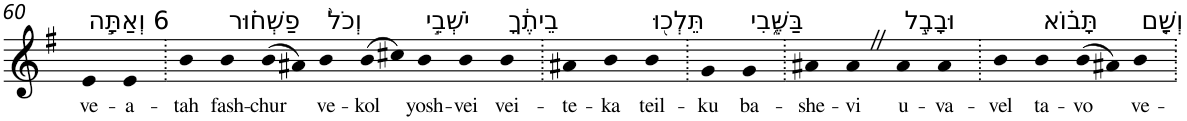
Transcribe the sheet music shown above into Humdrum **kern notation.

**kern	**text
*part1	*part1
*staff1	*staff1
*I"Piano	*
*I'Pno	*
!!LO:PB:g=z
*clefG2	*
*k[f#]	*
*G:	*
=60	=60
!LO:TX:a:t=6 וְאַתָּ֣ה	!
!	!LO:LY:b
4e	ve-
!	!LO:LY:b
4e	-a-
=61.	=61.
!	!LO:LY:b
4b	-tah
!LO:TX:a:t=פַשְׁח֗וּר	!
!	!LO:LY:b
4b	fash-
!	!LO:LY:b
(>8b	-chur
8a#X)	.
!LO:TX:a:t=וְכֹל֙	!
!	!LO:LY:b
4b	ve-
!	!LO:LY:b
(>8b	-kol
8cc#X)	.
!LO:TX:a:t=יֹשְׁבֵ֣י	!
!	!LO:LY:b
4b	yosh-
!	!LO:LY:b
4b	-vei
!LO:TX:a:t=בֵיתֶ֔ךָ	!
!	!LO:LY:b
4b	vei-
=62.	=62.
!	!LO:LY:b
4a#X	-te-
!	!LO:LY:b
4b	-ka
!LO:TX:a:t=תֵּלְכ֖וּ	!
!	!LO:LY:b
4b	teil-
=63.	=63.
!	!LO:LY:b
4g	-ku
!LO:TX:a:t=בַּשֶּׁ֑בִי	!
!	!LO:LY:b
4g	ba-
=64.	=64.
!	!LO:LY:b
4a#X	-she-
!	!LO:LY:b
4a#Z	-vi
!LO:TX:a:t=וּבָבֶ֣ל	!
!	!LO:LY:b
4a#	u-
!	!LO:LY:b
4a#	-va-
=65.	=65.
!	!LO:LY:b
4b	-vel
!LO:TX:a:t=תָּב֗וֹא	!
!	!LO:LY:b
4b	ta-
!	!LO:LY:b
(>8b	-vo
8a#X)	.
!LO:TX:a:t=וְשָׁ֤ם	!
!	!LO:LY:b
4b	ve-
=.	=.
*-	*-
